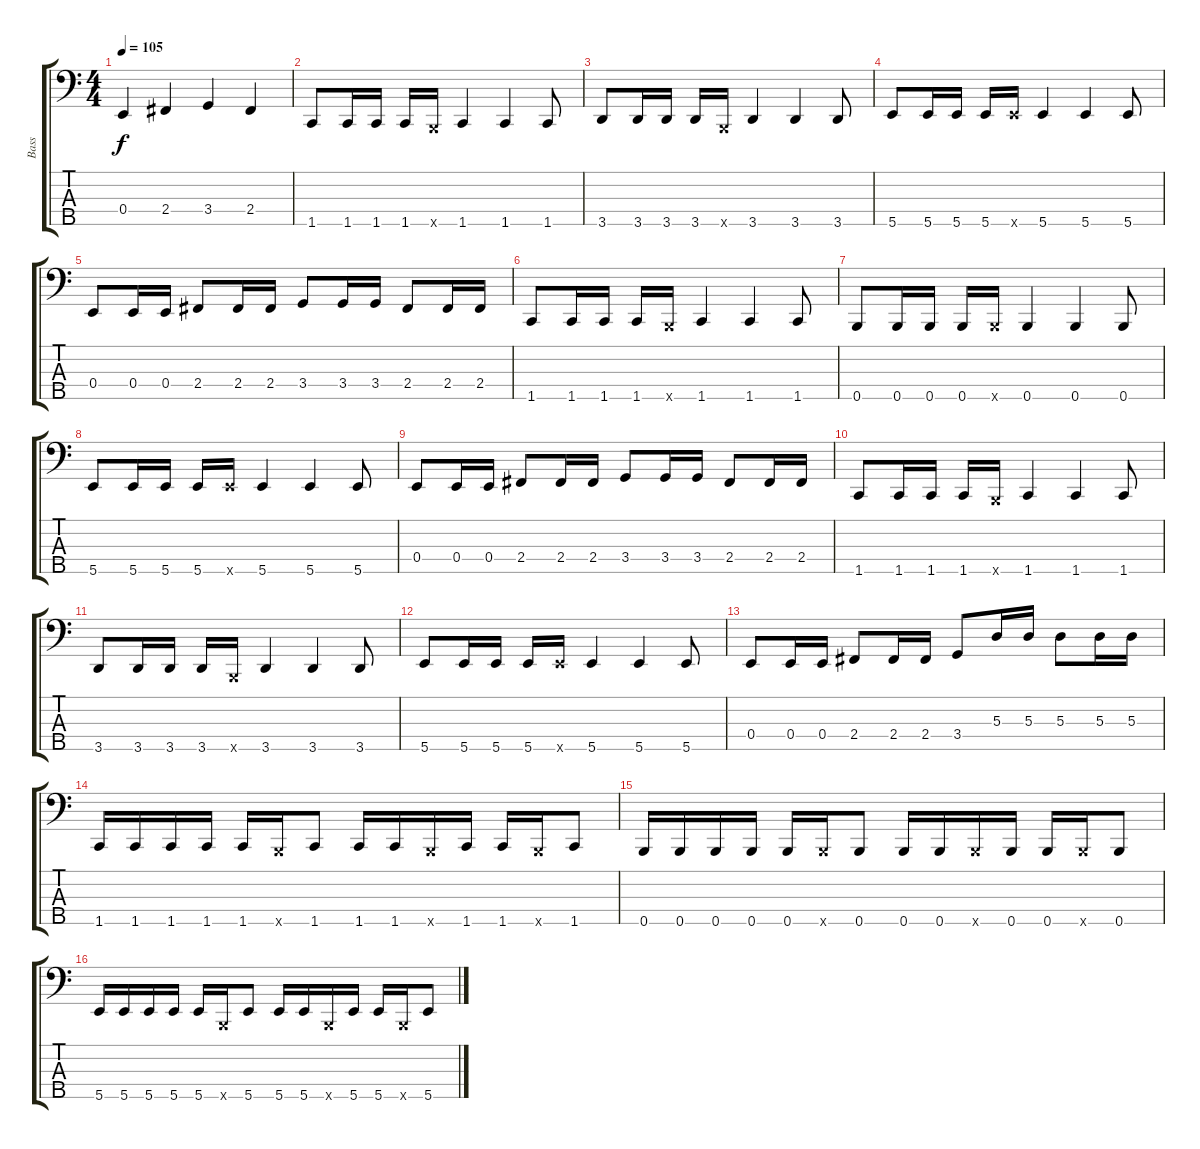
\track ("Bass" "Bass") {instrument electricbasspick}
\staff {score tabs}
\tuning (G2 D2 A1 E1 B0) {hide}
\ts (4 4)
\tempo 105
\clef f4
\ks c
0.4.4{dy f} 2.4.4 3.4.4 2.4.4 |
1.5.8 1.5.16 1.5.16 1.5.16 0.5{x}.16 1.5.4 1.5.4 1.5.8 |
3.5.8 3.5.16 3.5.16 3.5.16 0.5{x}.16 3.5.4 3.5.4 3.5.8 |
5.5.8 5.5.16 5.5.16 5.5.16 5.5{x}.16 5.5.4 5.5.4 5.5.8 |
0.4.8 0.4.16 0.4.16 2.4.8 2.4.16 2.4.16 3.4.8 3.4.16 3.4.16 2.4.8 2.4.16 2.4.16 |
1.5.8 1.5.16 1.5.16 1.5.16 0.5{x}.16 1.5.4 1.5.4 1.5.8 |
0.5.8 0.5.16 0.5.16 0.5.16 0.5{x}.16 0.5.4 0.5.4 0.5.8 |
5.5.8 5.5.16 5.5.16 5.5.16 5.5{x}.16 5.5.4 5.5.4 5.5.8 |
0.4.8 0.4.16 0.4.16 2.4.8 2.4.16 2.4.16 3.4.8 3.4.16 3.4.16 2.4.8 2.4.16 2.4.16 |
1.5.8 1.5.16 1.5.16 1.5.16 0.5{x}.16 1.5.4 1.5.4 1.5.8 |
3.5.8 3.5.16 3.5.16 3.5.16 0.5{x}.16 3.5.4 3.5.4 3.5.8 |
5.5.8 5.5.16 5.5.16 5.5.16 5.5{x}.16 5.5.4 5.5.4 5.5.8 |
0.4.8 0.4.16 0.4.16 2.4.8 2.4.16 2.4.16 3.4.8 5.3.16 5.3.16 5.3.8 5.3.16 5.3.16 |
1.5.16 1.5.16 1.5.16 1.5.16 1.5.16 0.5{x}.16 1.5.8 1.5.16 1.5.16 0.5{x}.16 1.5.16 1.5.16 0.5{x}.16 1.5.8 |
0.5.16 0.5.16 0.5.16 0.5.16 0.5.16 0.5{x}.16 0.5.8 0.5.16 0.5.16 0.5{x}.16 0.5.16 0.5.16 0.5{x}.16 0.5.8 |
5.5.16 5.5.16 5.5.16 5.5.16 5.5.16 0.5{x}.16 5.5.8 5.5.16 5.5.16 0.5{x}.16 5.5.16 5.5.16 0.5{x}.16 5.5.8
